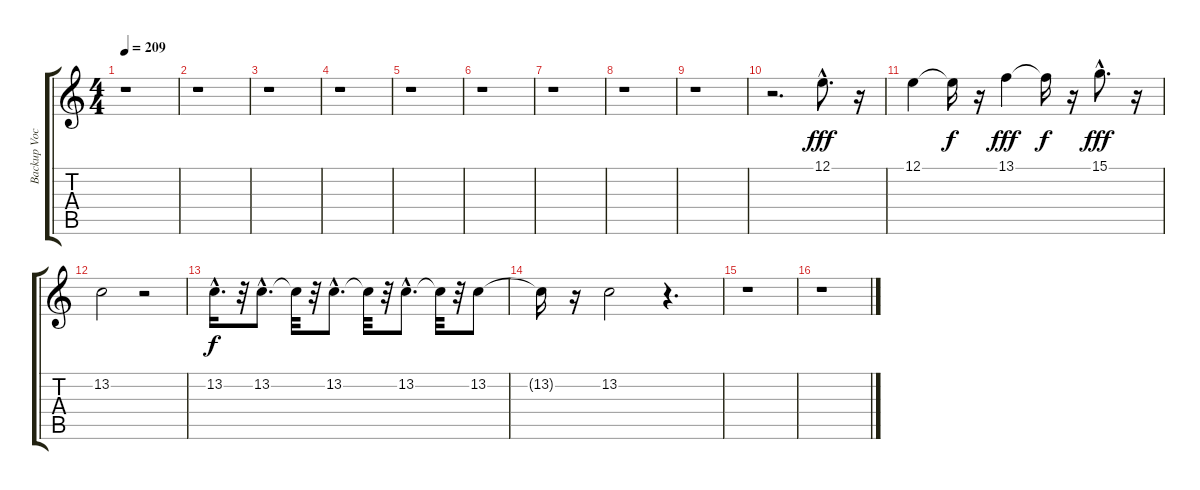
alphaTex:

\track ("Backup Vocals" "Backup Voc") {instrument sopranosax}
\staff {score tabs}
\tuning (E4 B3 G3 D3 A2 E2) {hide}
\ts (4 4)
\tempo 209
\clef g2
\ks c
r.1{dy f} |
r.1 |
r.1 |
r.1 |
r.1 |
r.1 |
r.1 |
r.1 |
r.1 |
r.2{d} 12.1{hac}.8{d dy fff} r.16 |
12.1.4 12.1{t}.16{dy f} r.16 13.1.4{dy fff} 13.1{t}.16{dy f} r.16 15.1{hac}.8{d dy fff} r.16 |
13.2.2 r.2 |
13.2{hac}.16{d dy f} r.32 13.2{hac}.8{d} 13.2{t}.32 r.32 13.2{hac}.8{d} 13.2{t}.32 r.32 13.2{hac}.8{d} 13.2{t}.32 r.32 13.2.8 |
13.2{t}.16 r.16 13.2.2 r.4{d} |
r.1 |
r.1
